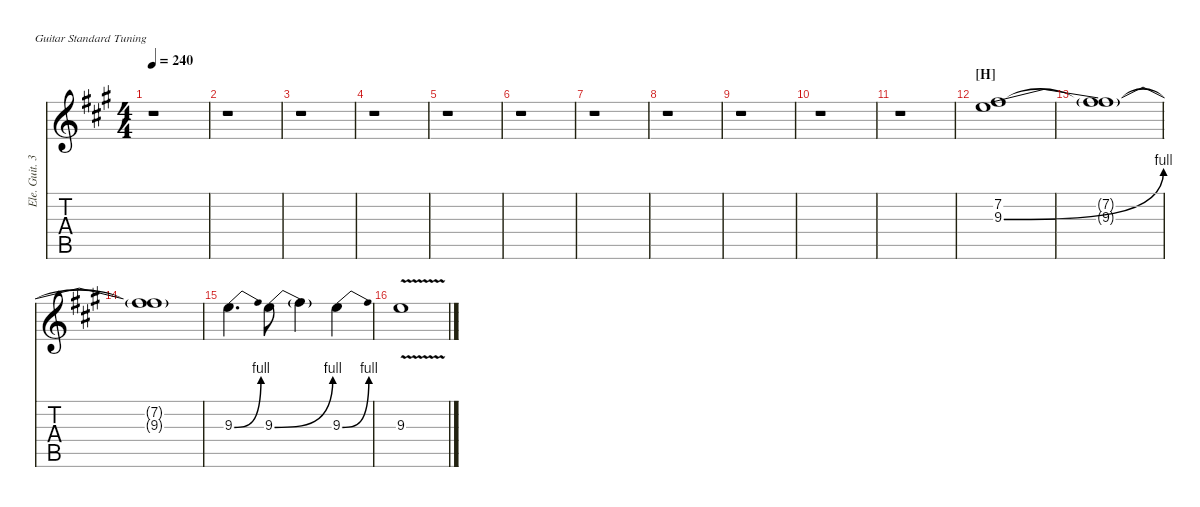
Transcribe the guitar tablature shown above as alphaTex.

\defaultSystemsLayout 4
\hideDynamics
\bracketExtendMode nobrackets
\otherSystemsTrackNameOrientation horizontal
\track ("Ele. Guit. 3" "Ele. Guit. 3") {defaultSystemsLayout 4 instrument distortionguitar}
\staff {score tabs}
\tuning (E4 B3 G3 D3 A2 E2)
\ts (4 4)
\tempo 240
\clef g2
\ks a
r.1{dy f beam Down} |
r.1{beam Down} |
r.1{beam Down} |
r.1{beam Down} |
r.1{beam Down} |
r.1{beam Down} |
r.1{beam Down} |
r.1{beam Down} |
r.1{beam Down} |
r.1{beam Down} |
r.1{beam Down} |
\section ("H" "")
\scale
1.17469 (9.3{be (bend 0 0 7.8 4) acc forcenatural} 7.2{acc #}).1{beam Down} |
\scale
0.92797 (9.3{t} 7.2{t acc #}).1{beam Down} |
\scale
0.931013 (9.3{t} 7.2{t acc #}).1{beam Down} |
\scale
0.966325 9.3{be (bend 0 0 35.4 4) acc forcenatural}.4{d beam Down} 9.3{be (bend 0 0 31.2 4) acc forcenatural}.8{beam Down} 9.3{t}.4{beam Down} 9.3{be (bend 0 0 21 4) acc forcenatural}.4{beam Down} |
\scale
1.17043 9.3{v acc forcenatural}.1{beam Down}
